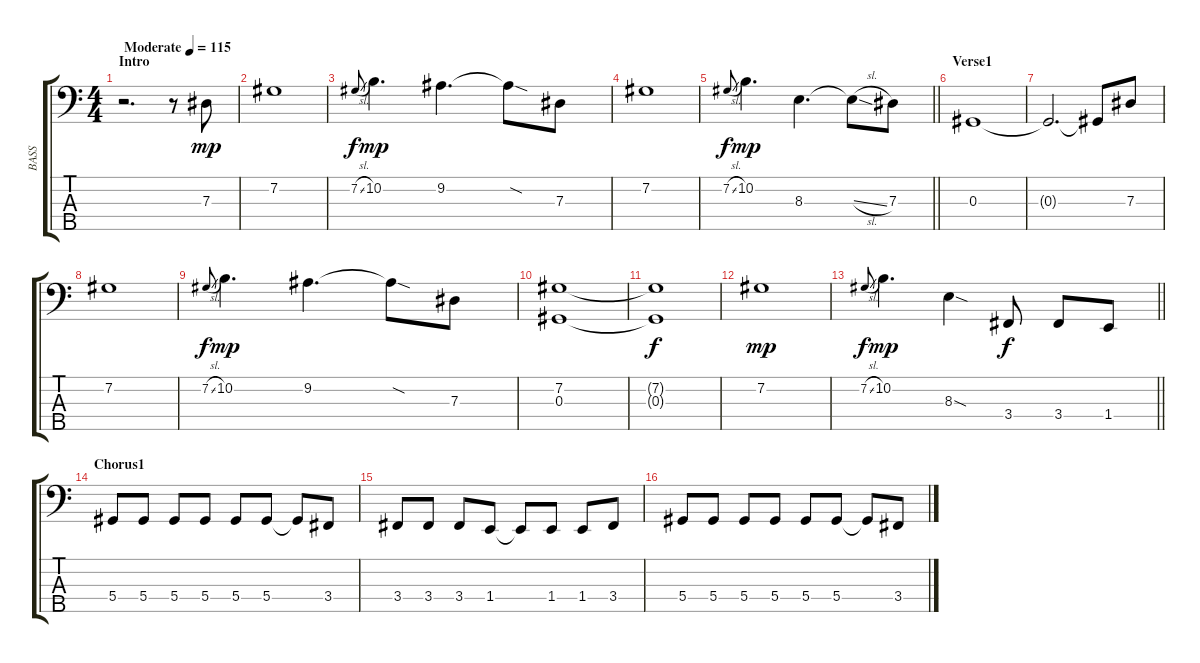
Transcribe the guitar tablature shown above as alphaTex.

\track ("BASS" "BASS") {instrument electricbasspick}
\staff {score tabs}
\tuning (Gb2 Db2 Ab1 Eb1 Ab0) {hide}
\ts (4 4)
\section ("" "Intro")
\tempo (115 "Moderate")
\clef f4
\ks c
r.2{d dy mp instrument electricbasspick} r.8 7.3.8 |
7.2.1 |
7.2{sl}.8{gr onbeat dy f} 10.2.4{d dy mp} 9.2.4{d} 9.2{sod t}.8 7.3.8 |
7.2.1 |
\barLineRight lightlight
7.2{sl}.8{gr onbeat dy f} 10.2.4{d dy mp} 8.3.4{d} 8.3{sl t}.8 7.3.8 |
\section ("" "Verse1")
0.3.1 |
0.3{t}.2{d} 0.3{t}.8 7.3.8 |
7.2.1 |
7.2{sl}.8{gr onbeat dy f} 10.2.4{d dy mp} 9.2.4{d} 9.2{sod t}.8 7.3.8 |
(7.2 0.3).1 |
(7.2{t} 0.3{t}).1{dy f} |
7.2.1{dy mp} |
\barLineRight lightlight
7.2{sl}.8{gr onbeat dy f} 10.2.4{d dy mp} 8.3{sod}.4 3.4.8{dy f} 3.4.8 1.4.8 |
\section ("" "Chorus1")
5.4.8 5.4.8 5.4.8 5.4.8 5.4.8 5.4.8 5.4{t}.8 3.4.8 |
3.4.8 3.4.8 3.4.8 1.4.8 1.4{t}.8 1.4.8 1.4.8 3.4.8 |
5.4.8 5.4.8 5.4.8 5.4.8 5.4.8 5.4.8 5.4{t}.8 3.4.8
